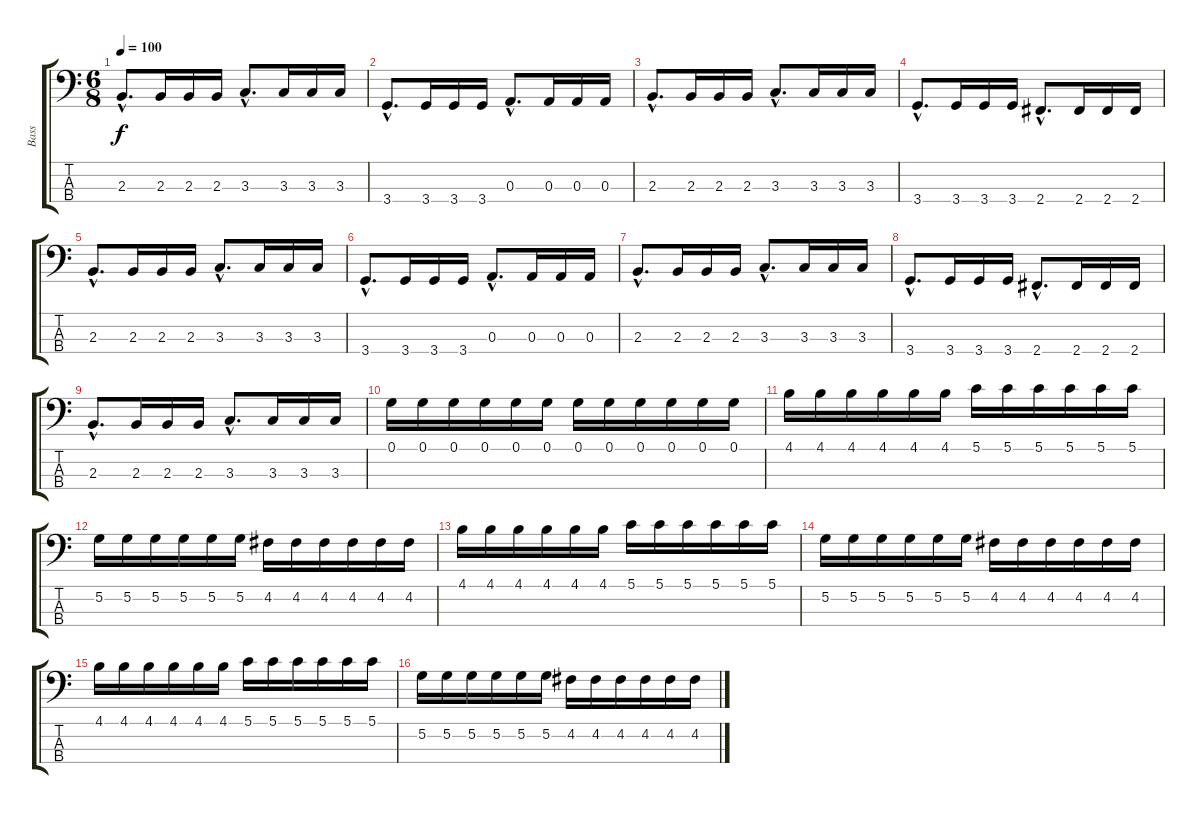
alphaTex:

\track ("Bass" "Bass") {instrument electricbassfinger}
\staff {score tabs}
\tuning (G2 D2 A1 E1) {hide}
\ts (6 8)
\tempo 100
\clef f4
\ks c
2.3{hac}.8{d dy f} 2.3.16 2.3.16 2.3.16 3.3{hac}.8{d} 3.3.16 3.3.16 3.3.16 |
3.4{hac}.8{d} 3.4.16 3.4.16 3.4.16 0.3{hac}.8{d} 0.3.16 0.3.16 0.3.16 |
2.3{hac}.8{d} 2.3.16 2.3.16 2.3.16 3.3{hac}.8{d} 3.3.16 3.3.16 3.3.16 |
3.4{hac}.8{d} 3.4.16 3.4.16 3.4.16 2.4{hac}.8{d} 2.4.16 2.4.16 2.4.16 |
2.3{hac}.8{d} 2.3.16 2.3.16 2.3.16 3.3{hac}.8{d} 3.3.16 3.3.16 3.3.16 |
3.4{hac}.8{d} 3.4.16 3.4.16 3.4.16 0.3{hac}.8{d} 0.3.16 0.3.16 0.3.16 |
2.3{hac}.8{d} 2.3.16 2.3.16 2.3.16 3.3{hac}.8{d} 3.3.16 3.3.16 3.3.16 |
3.4{hac}.8{d} 3.4.16 3.4.16 3.4.16 2.4{hac}.8{d} 2.4.16 2.4.16 2.4.16 |
2.3{hac}.8{d} 2.3.16 2.3.16 2.3.16 3.3{hac}.8{d} 3.3.16 3.3.16 3.3.16 |
0.1.16 0.1.16 0.1.16 0.1.16 0.1.16 0.1.16 0.1.16 0.1.16 0.1.16 0.1.16 0.1.16 0.1.16 |
4.1.16 4.1.16 4.1.16 4.1.16 4.1.16 4.1.16 5.1.16 5.1.16 5.1.16 5.1.16 5.1.16 5.1.16 |
5.2.16 5.2.16 5.2.16 5.2.16 5.2.16 5.2.16 4.2.16 4.2.16 4.2.16 4.2.16 4.2.16 4.2.16 |
4.1.16 4.1.16 4.1.16 4.1.16 4.1.16 4.1.16 5.1.16 5.1.16 5.1.16 5.1.16 5.1.16 5.1.16 |
5.2.16 5.2.16 5.2.16 5.2.16 5.2.16 5.2.16 4.2.16 4.2.16 4.2.16 4.2.16 4.2.16 4.2.16 |
4.1.16 4.1.16 4.1.16 4.1.16 4.1.16 4.1.16 5.1.16 5.1.16 5.1.16 5.1.16 5.1.16 5.1.16 |
5.2.16 5.2.16 5.2.16 5.2.16 5.2.16 5.2.16 4.2.16 4.2.16 4.2.16 4.2.16 4.2.16 4.2.16
